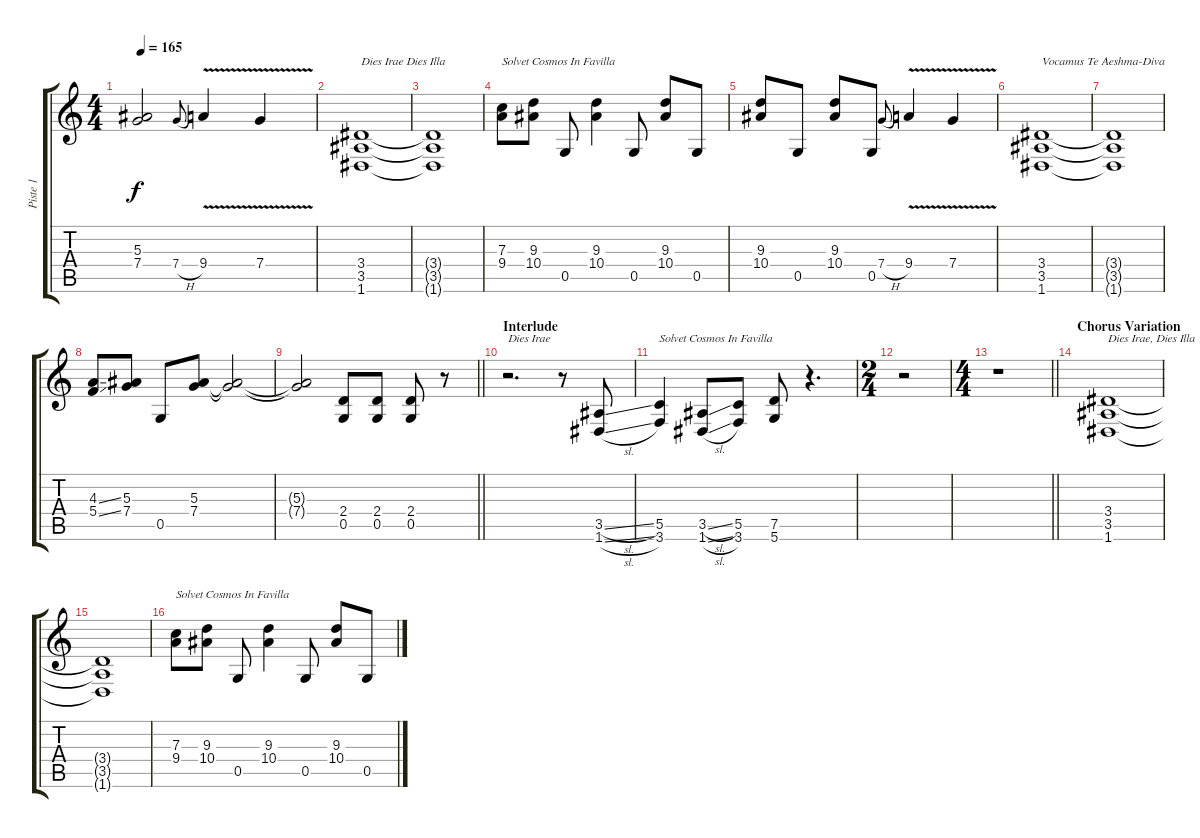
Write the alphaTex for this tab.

\track ("Piste 1" "Piste 1") {instrument distortionguitar}
\staff {score tabs}
\tuning (D4 A3 F3 C3 G2 D2) {hide}
\ts (4 4)
\tempo 165
\clef g2
\ks c
(5.3{t} 7.4{t}).2{dy f} 7.4{h}.8{gr onbeat} 9.4{v}.4 7.4{v}.4 |
(3.4 3.5 1.6).1{txt "Dies Irae Dies Illa"} |
(3.4{t} 3.5{t} 1.6{t}).1 |
(7.3 9.4).8{txt "Solvet Cosmos In Favilla"} (9.3 10.4).8 0.5.8 (9.3 10.4).4 0.5.8 (9.3 10.4).8 0.5.8 |
(9.3 10.4).8 0.5.8 (9.3 10.4).8 0.5.8 7.4{h}.8{gr onbeat} 9.4{v}.4 7.4{v}.4 |
(3.4 3.5 1.6).1{txt "Vocamus Te Aeshma-Diva"} |
(3.4{t} 3.5{t} 1.6{t}).1 |
(4.3{ss} 5.4{ss}).8 (5.3 7.4).8 0.5.8 (5.3 7.4).8 (5.3{t} 7.4{t}).2 |
\barLineRight lightlight
(5.3{t} 7.4{t}).2 (2.4 0.5).8 (2.4 0.5).8 (2.4 0.5).8 r.8 |
\section ("" "Interlude")
r.2{d txt "Dies Irae"} r.8 (3.5{sl} 1.6{sl}).8 |
(5.5 3.6).4{txt "Solvet Cosmos In Favilla"} (3.5{sl} 1.6{sl}).8 (5.5 3.6).8 (7.5 5.6).8 r.4{d} |
\ts (2 4)
r.2 |
\ts (4 4)
\barLineRight lightlight
r.1 |
\section ("" "Chorus Variation")
(3.4 3.5 1.6).1{txt "Dies Irae, Dies Illa"} |
(3.4{t} 3.5{t} 1.6{t}).1 |
(7.3 9.4).8{txt "Solvet Cosmos In Favilla"} (9.3 10.4).8 0.5.8 (9.3 10.4).4 0.5.8 (9.3 10.4).8 0.5.8
